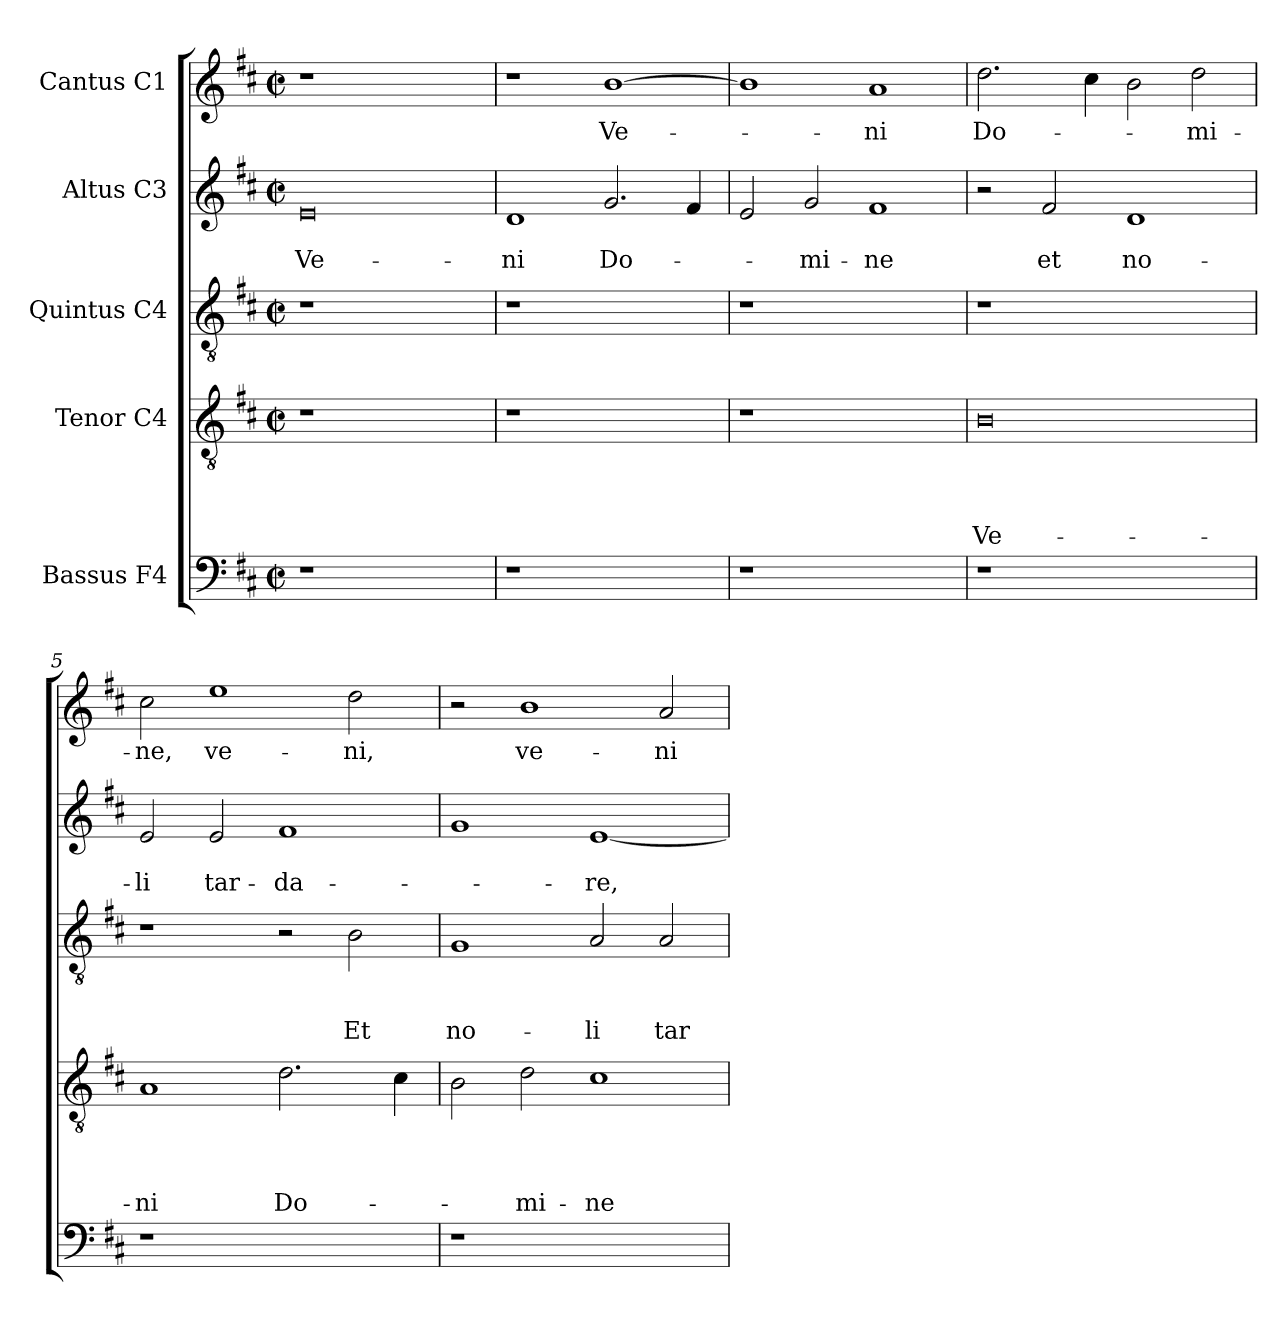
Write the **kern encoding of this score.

**kern	**kern	**text	**text	**text	**text	**kern	**text	**text	**text	**kern	**text	**text	**kern	**text
*part5	*part4	*part4	*part4	*part4	*part4	*part3	*part3	*part3	*part3	*part2	*part2	*part2	*part1	*part1
*staff5	*staff4	*staff4	*staff4	*staff4	*staff4	*staff3	*staff3	*staff3	*staff3	*staff2	*staff2	*staff2	*staff1	*staff1
*I"Bassus F4	*I"Tenor C4	*	*	*	*	*I"Quintus C4	*	*	*	*I"Altus C3	*	*	*I"Cantus C1	*
*clefF4	*clefGv2	*	*	*	*	*clefGv2	*	*	*	*clefG2	*	*	*clefG2	*
*k[f#c#]	*k[f#c#]	*	*	*	*	*k[f#c#]	*	*	*	*k[f#c#]	*	*	*k[f#c#]	*
*D:	*D:	*	*	*	*	*D:	*	*	*	*D:	*	*	*D:	*
*M2/2	*M2/2	*	*	*	*	*M2/2	*	*	*	*M2/2	*	*	*M2/2	*
*met(c|)	*met(c|)	*	*	*	*	*met(c|)	*	*	*	*met(c|)	*	*	*met(c|)	*
=1	=1	=1	=1	=1	=1	=1	=1	=1	=1	=1	=1	=1	=1	=1
!	!	!	!	!	!	!	!	!	!	!	!	!LO:LY:b	!	!
1r	1r	.	.	.	.	1r	.	.	.	0e	.	Ve-	1r	.
1ryy	1ryy	.	.	.	.	1ryy	.	.	.	.	.	.	1ryy	.
=2	=2	=2	=2	=2	=2	=2	=2	=2	=2	=2	=2	=2	=2	=2
!	!	!	!	!	!	!	!	!	!	!	!	!LO:LY:b	!	!
1r	1r	.	.	.	.	1r	.	.	.	1d	.	-ni	1r	.
!	!	!	!	!	!	!	!	!	!	!	!	!LO:LY:b	!	!LO:LY:b
1ryy	1ryy	.	.	.	.	1ryy	.	.	.	2.g/	.	Do-	[1b	Ve-
.	.	.	.	.	.	.	.	.	.	4f#/	.	.	.	.
=3	=3	=3	=3	=3	=3	=3	=3	=3	=3	=3	=3	=3	=3	=3
1r	1r	.	.	.	.	1r	.	.	.	2e/	.	.	1b]	.
!	!	!	!	!	!	!	!	!	!	!	!	!LO:LY:b	!	!
.	.	.	.	.	.	.	.	.	.	2g/	.	-mi-	.	.
!	!	!	!	!	!	!	!	!	!	!	!	!LO:LY:b	!	!LO:LY:b
1ryy	1ryy	.	.	.	.	1ryy	.	.	.	1f#	.	-ne	1a	-ni
=4	=4	=4	=4	=4	=4	=4	=4	=4	=4	=4	=4	=4	=4	=4
!	!	!	!	!	!LO:LY:b	!	!	!	!	!	!	!	!	!LO:LY:b
1r	0B	.	.	.	Ve-	1r	.	.	.	2r	.	.	2.dd\	Do-
!	!	!	!	!	!	!	!	!	!	!	!	!LO:LY:b	!	!
.	.	.	.	.	.	.	.	.	.	2f#/	.	et	.	.
.	.	.	.	.	.	.	.	.	.	.	.	.	4cc#\	.
!	!	!	!	!	!	!	!	!	!	!	!	!LO:LY:b	!	!
1ryy	.	.	.	.	.	1ryy	.	.	.	1d	.	no-	2b\	.
!	!	!	!	!	!	!	!	!	!	!	!	!	!	!LO:LY:b
.	.	.	.	.	.	.	.	.	.	.	.	.	2dd\	-mi-
=5	=5	=5	=5	=5	=5	=5	=5	=5	=5	=5	=5	=5	=5	=5
!	!	!	!	!	!LO:LY:b	!	!	!	!	!	!	!LO:LY:b	!	!LO:LY:b
1r	1A	.	.	.	-ni	1r	.	.	.	2e/	.	-li	2cc#\	-ne,
!	!	!	!	!	!	!	!	!	!	!	!	!LO:LY:b	!	!LO:LY:b
.	.	.	.	.	.	.	.	.	.	2e/	.	tar-	1ee	ve-
!	!	!	!	!	!LO:LY:b	!	!	!	!	!	!	!LO:LY:b	!	!
1ryy	2.d\	.	.	.	Do-	2r	.	.	.	1f#	.	-da-	.	.
!	!	!	!	!	!	!	!	!	!LO:LY:b	!	!	!	!	!LO:LY:b
.	.	.	.	.	.	2B\	.	.	Et	.	.	.	2dd\	-ni,
.	4c#\	.	.	.	.	.	.	.	.	.	.	.	.	.
=6	=6	=6	=6	=6	=6	=6	=6	=6	=6	=6	=6	=6	=6	=6
!	!	!	!	!	!	!	!	!	!LO:LY:b	!	!	!	!	!
1r	2B\	.	.	.	.	1G	.	.	no-	1g	.	.	2r	.
!	!	!	!	!	!LO:LY:b	!	!	!	!	!	!	!	!	!LO:LY:b
.	2d\	.	.	.	-mi-	.	.	.	.	.	.	.	1b	ve-
!	!	!	!	!	!LO:LY:b	!	!	!	!LO:LY:b	!	!	!LO:LY:b	!	!
1ryy	1c#	.	.	.	-ne	2A/	.	.	-li	[1e	.	-re,	.	.
!	!	!	!	!	!	!	!	!	!LO:LY:b	!	!	!	!	!LO:LY:b
.	.	.	.	.	.	2A/	.	.	tar-	.	.	.	2a/	-ni
=	=	=	=	=	=	=	=	=	=	=	=	=	=	=
*-	*-	*-	*-	*-	*-	*-	*-	*-	*-	*-	*-	*-	*-	*-
